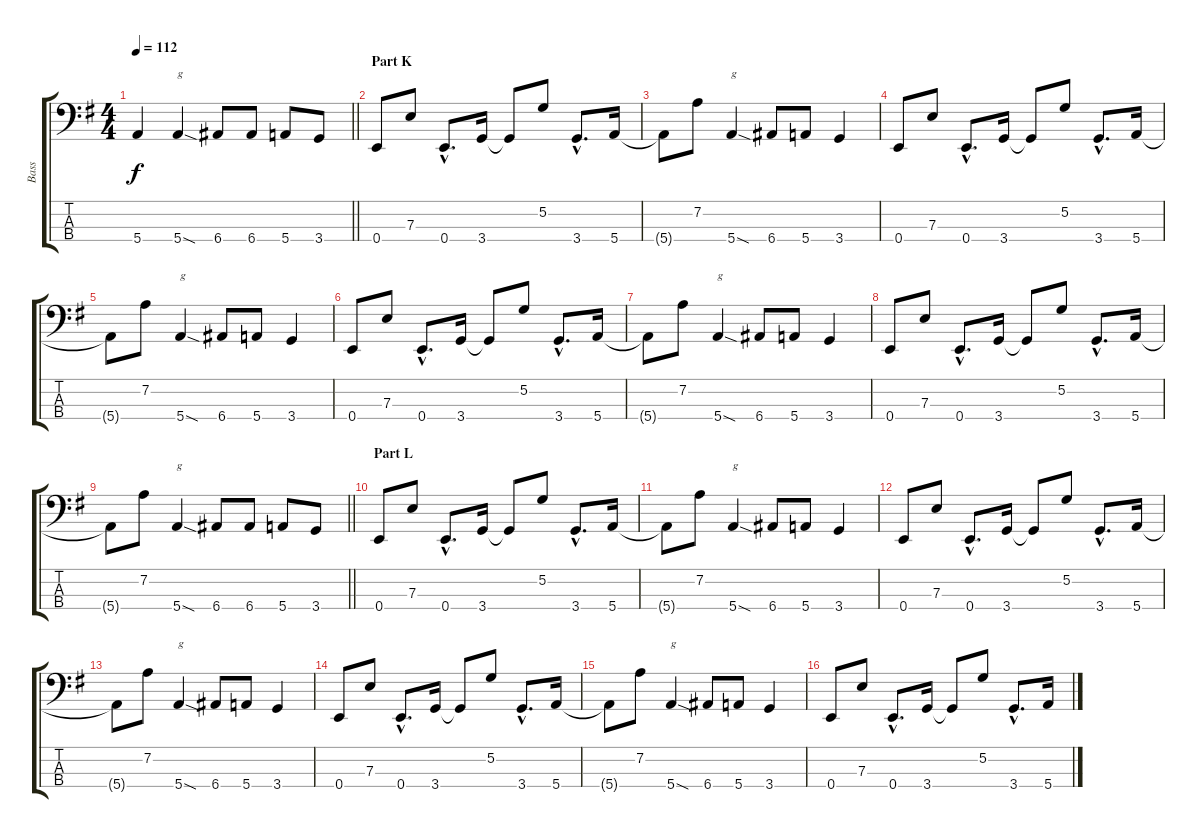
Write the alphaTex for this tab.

\track ("Bass" "Bass") {instrument electricbasspick}
\staff {score tabs}
\tuning (G2 D2 A1 E1) {hide}
\ts (4 4)
\tempo 112
\clef f4
\barLineRight lightlight
\ks g
5.4{t}.4{dy f} 5.4{sod}.4{txt "g"} 6.4.8 6.4.8 5.4.8 3.4.8 |
\section ("" "Part K")
0.4.8 7.3.8 0.4{hac}.8{d} 3.4.16 3.4{t}.8 5.2.8 3.4{hac}.8{d} 5.4.16 |
5.4{t}.8 7.2.8 5.4{sod}.4{txt "g"} 6.4.8 5.4.8 3.4.4 |
0.4.8 7.3.8 0.4{hac}.8{d} 3.4.16 3.4{t}.8 5.2.8 3.4{hac}.8{d} 5.4.16 |
5.4{t}.8 7.2.8 5.4{sod}.4{txt "g"} 6.4.8 5.4.8 3.4.4 |
0.4.8 7.3.8 0.4{hac}.8{d} 3.4.16 3.4{t}.8 5.2.8 3.4{hac}.8{d} 5.4.16 |
5.4{t}.8 7.2.8 5.4{sod}.4{txt "g"} 6.4.8 5.4.8 3.4.4 |
0.4.8 7.3.8 0.4{hac}.8{d} 3.4.16 3.4{t}.8 5.2.8 3.4{hac}.8{d} 5.4.16 |
\barLineRight lightlight
5.4{t}.8 7.2.8 5.4{sod}.4{txt "g"} 6.4.8 6.4.8 5.4.8 3.4.8 |
\section ("" "Part L")
0.4.8 7.3.8 0.4{hac}.8{d} 3.4.16 3.4{t}.8 5.2.8 3.4{hac}.8{d} 5.4.16 |
5.4{t}.8 7.2.8 5.4{sod}.4{txt "g"} 6.4.8 5.4.8 3.4.4 |
0.4.8 7.3.8 0.4{hac}.8{d} 3.4.16 3.4{t}.8 5.2.8 3.4{hac}.8{d} 5.4.16 |
5.4{t}.8 7.2.8 5.4{sod}.4{txt "g"} 6.4.8 5.4.8 3.4.4 |
0.4.8 7.3.8 0.4{hac}.8{d} 3.4.16 3.4{t}.8 5.2.8 3.4{hac}.8{d} 5.4.16 |
5.4{t}.8 7.2.8 5.4{sod}.4{txt "g"} 6.4.8 5.4.8 3.4.4 |
0.4.8 7.3.8 0.4{hac}.8{d} 3.4.16 3.4{t}.8 5.2.8 3.4{hac}.8{d} 5.4.16
